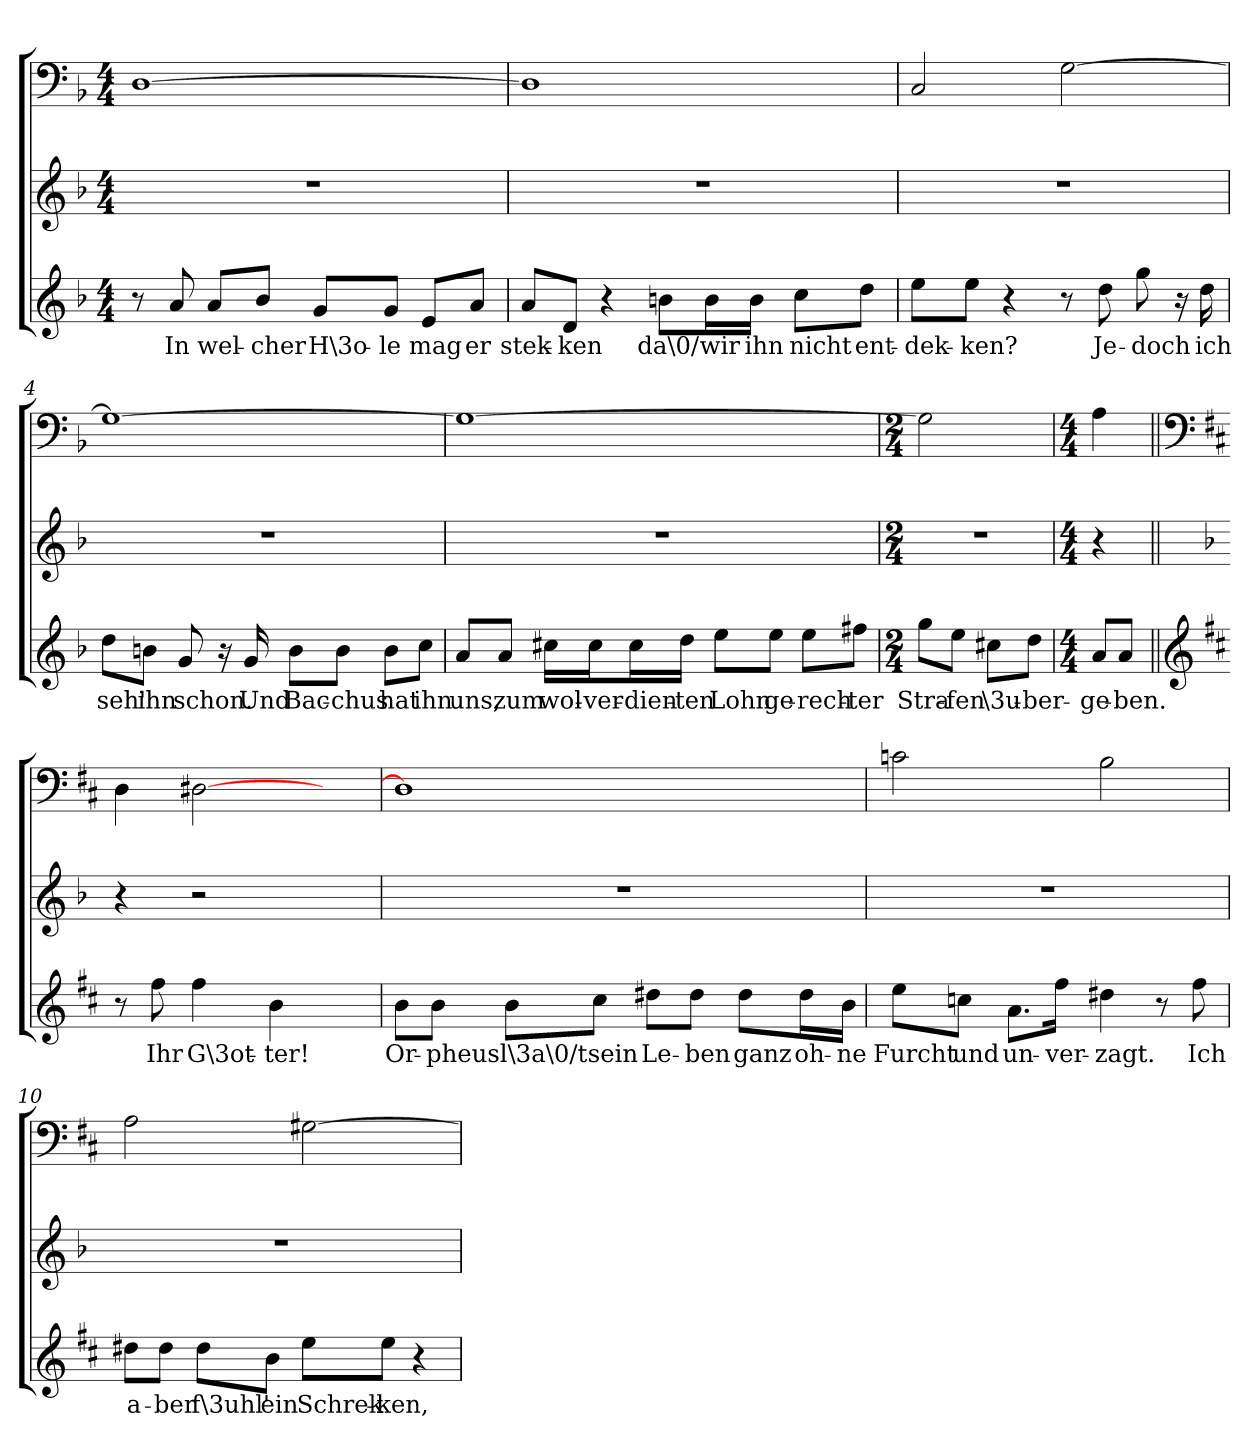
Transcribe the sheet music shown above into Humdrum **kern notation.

**kern	**text	**kern	**kern
*part3	*part3	*part2	*part1
*staff3	*staff3	*staff2	*staff1
*clefG2	*	*clefG2	*clefF4
*k[b-]	*	*k[b-]	*k[b-]
*d:	*	*d:	*d:
*M4/4	*	*M4/4	*M4/4
=1	=1	=1	=1
8r	.	1r	[1D\
8a/	In	.	.
8a/L	wel-	.	.
8b-/J	-cher	.	.
8g/L	H\3o-	.	.
8g/J	-le	.	.
8e/L	mag	.	.
8a/J	er	.	.
=2	=2	=2	=2
8a/L	stek-	1r	1D\]
8d/J	-ken	.	.
4r	.	.	.
8bn\L	da\0/	.	.
16b\L	wir	.	.
16b\JJ	ihn	.	.
8cc\L	nicht	.	.
8dd\J	ent-	.	.
=3	=3	=3	=3
8ee\L	-dek-	1r	2C/
8ee\J	-ken?	.	.
4r	.	.	.
8r	.	.	[2G\
8dd\	Je-	.	.
8gg\	-doch	.	.
16r	.	.	.
16dd\	ich	.	.
=4	=4	=4	=4
8dd\L	seh'	1r	1G\_
8bn\J	ihn	.	.
8g/	schon.	.	.
16r	.	.	.
16g/	Und	.	.
8b\L	Bac-	.	.
8b\J	-chus	.	.
8b\L	hat	.	.
8cc\J	ihn	.	.
=5	=5	=5	=5
8a/L	uns,	1r	1G\_
8a/J	zum	.	.
16cc#X\LL	wol-	.	.
16cc#\J	-ver-	.	.
16cc#\L	-dien-	.	.
16dd\JJ	-ten	.	.
8ee\L	Lohn	.	.
8ee\J	ge-	.	.
8ee\L	-rech-	.	.
8ff#X\J	-ter	.	.
=6	=6	=6	=6
*M2/4	*	*M2/4	*M2/4
8gg\L	Stra-	2r	2G\]
8ee\J	-fen	.	.
8cc#X\L	\3u-	.	.
8dd\J	-ber-	.	.
=7	=7	=7	=7
*M4/4	*	*M4/4	*M4/4
8a/L	-ge-	4r	4A\
8a/J	-ben.	.	.
=||	=||	=||	=||
*clefG2	*	*	*clefF4
*k[f#c#]	*	*	*k[f#c#]
*D:	*	*	*D:
8r	.	4r	4D\
8ff#\	Ihr	.	.
4ff#\	G\3ot-	2r	[2D#X\
4b\	-ter!	.	.
4ryy	.	4ryy	4ryy
=8	=8	=8	=8
8b\L	Or-	1r	1D#\]
8b\J	-pheus	.	.
8b\L	l\3a\0/t	.	.
8cc#\J	sein	.	.
8dd#X\L	Le-	.	.
8dd#\J	-ben	.	.
8dd#\L	ganz	.	.
16dd#\L	oh-	.	.
16b\JJ	-ne	.	.
=9	=9	=9	=9
8ee\L	Furcht	1r	2cn\
8ccn\J	und	.	.
8.a\L	un-	.	.
16ff#\Jk	-ver-	.	.
4dd#X\	-zagt.	.	2B\
8r	.	.	.
8ff#\	Ich	.	.
=10	=10	=10	=10
8dd#X\L	a-	1r	2A\
8dd#\J	-ber	.	.
8dd#\L	f\3uhl'	.	.
8b\J	ein	.	.
8ee\L	Schrek-	.	[2G#X\
8ee\J	-ken,	.	.
4r	.	.	.
=	=	=	=
*-	*-	*-	*-
